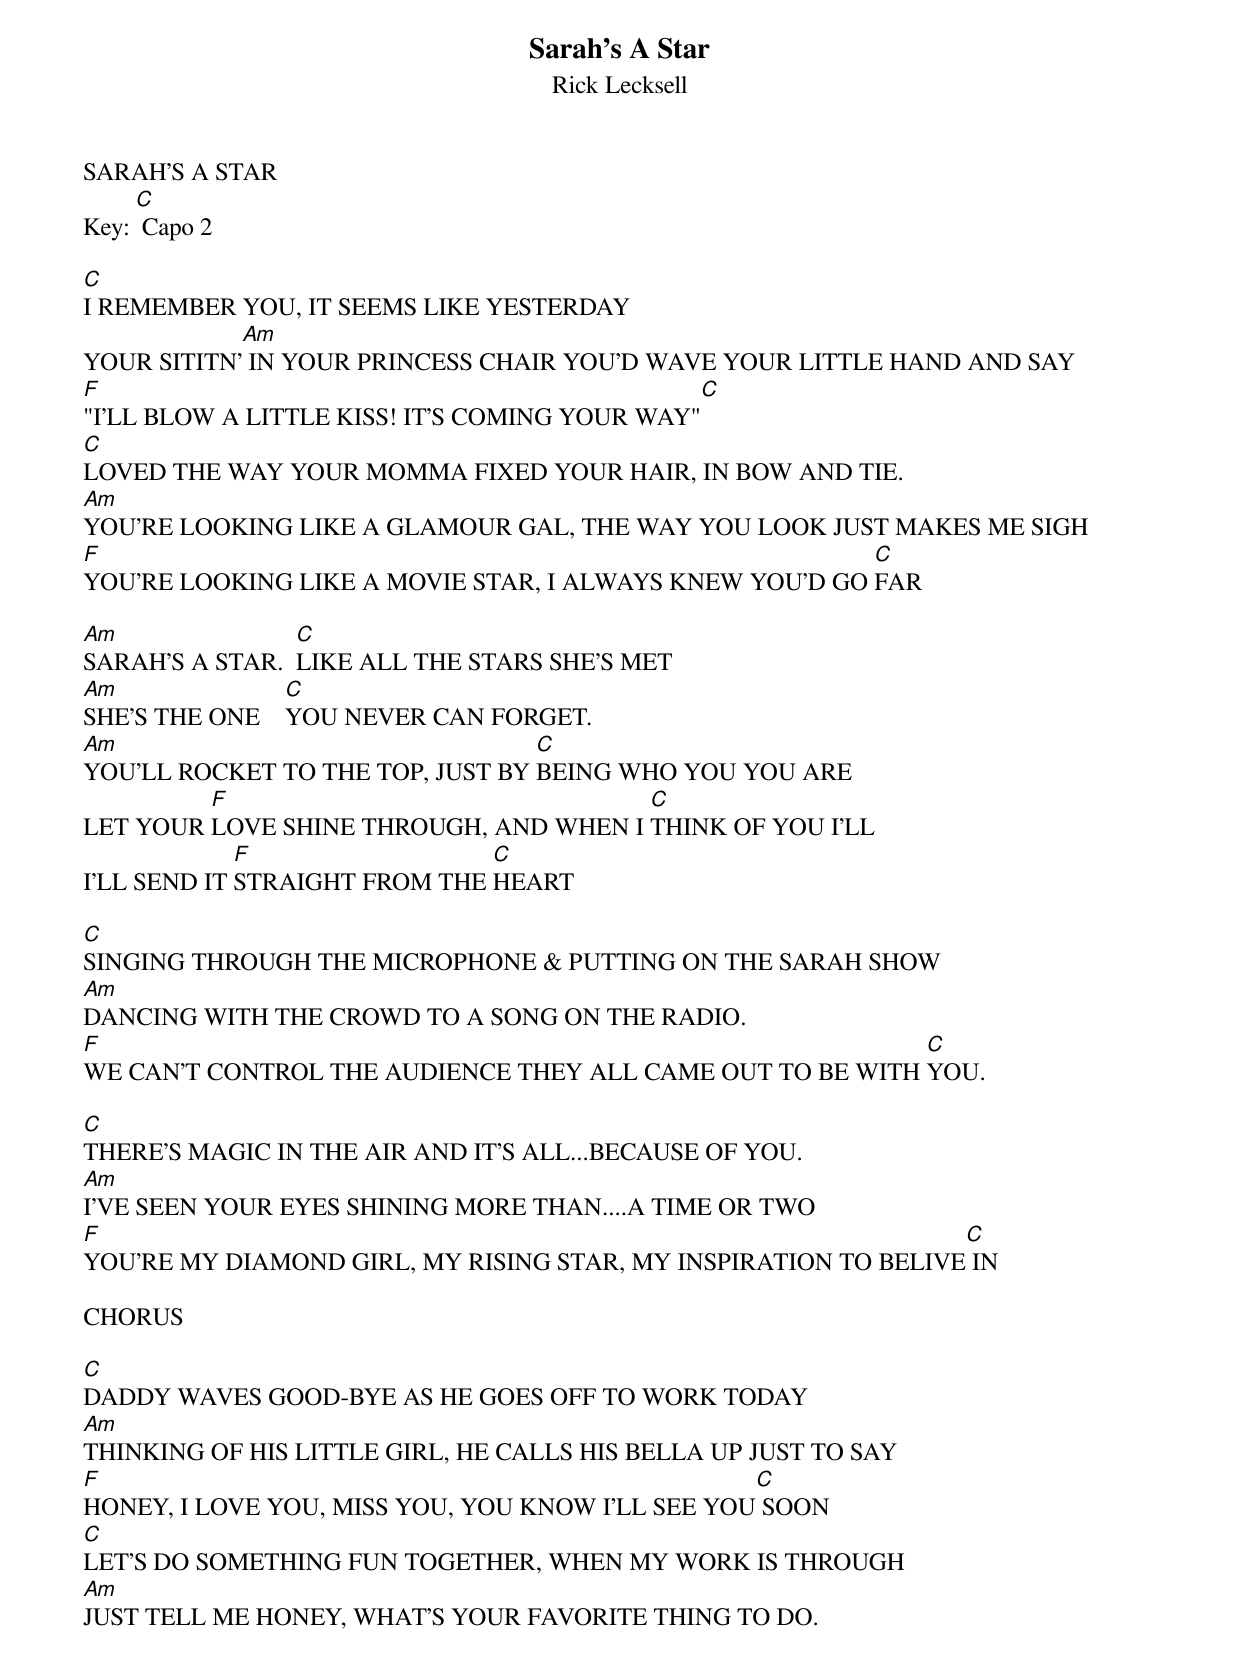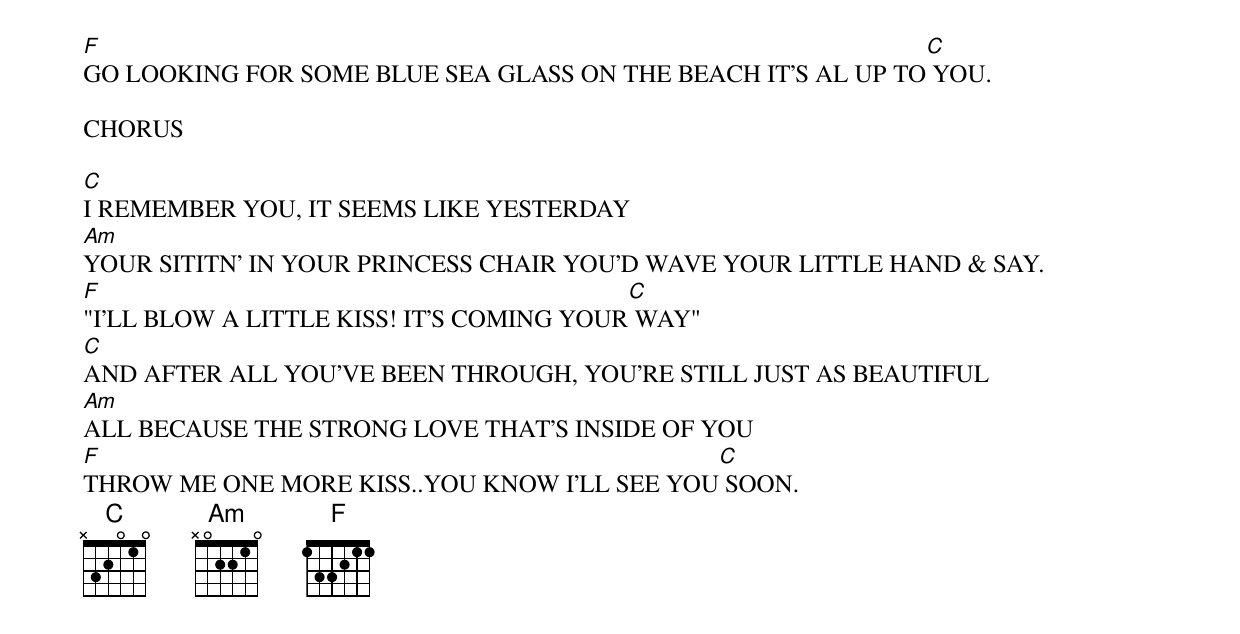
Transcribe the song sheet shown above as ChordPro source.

{title:Sarah's A Star}
{subtitle:Rick Lecksell}
SARAH'S A STAR
Key: [C] Capo 2

[C]I REMEMBER YOU, IT SEEMS LIKE YESTERDAY
YOUR SITITN'[Am] IN YOUR PRINCESS CHAIR YOU'D WAVE YOUR LITTLE HAND AND SAY
[F]"I'LL BLOW A LITTLE KISS! IT'S COMING YOUR WAY"[C]
[C]LOVED THE WAY YOUR MOMMA FIXED YOUR HAIR, IN BOW AND TIE.
[Am]YOU'RE LOOKING LIKE A GLAMOUR GAL, THE WAY YOU LOOK JUST MAKES ME SIGH
[F]YOU'RE LOOKING LIKE A MOVIE STAR, I ALWAYS KNEW YOU'D GO [C]FAR

[Am]SARAH'S A STAR.  [C]LIKE ALL THE STARS SHE'S MET
[Am]SHE'S THE ONE    [C]YOU NEVER CAN FORGET.
[Am]YOU'LL ROCKET TO THE TOP, JUST BY [C]BEING WHO YOU YOU ARE
LET YOUR [F]LOVE SHINE THROUGH, AND WHEN I [C]THINK OF YOU I'LL
I'LL SEND IT [F]STRAIGHT FROM THE [C]HEART

[C]SINGING THROUGH THE MICROPHONE & PUTTING ON THE SARAH SHOW
[Am]DANCING WITH THE CROWD TO A SONG ON THE RADIO.
[F]WE CAN'T CONTROL THE AUDIENCE THEY ALL CAME OUT TO BE WITH [C]YOU.

[C]THERE'S MAGIC IN THE AIR AND IT'S ALL...BECAUSE OF YOU.
[Am]I'VE SEEN YOUR EYES SHINING MORE THAN....A TIME OR TWO
[F]YOU'RE MY DIAMOND GIRL, MY RISING STAR, MY INSPIRATION TO BELIVE[C] IN

CHORUS

[C]DADDY WAVES GOOD-BYE AS HE GOES OFF TO WORK TODAY
[Am]THINKING OF HIS LITTLE GIRL, HE CALLS HIS BELLA UP JUST TO SAY
[F]HONEY, I LOVE YOU, MISS YOU, YOU KNOW I'LL SEE YOU[C] SOON
[C]LET'S DO SOMETHING FUN TOGETHER, WHEN MY WORK IS THROUGH
[Am]JUST TELL ME HONEY, WHAT'S YOUR FAVORITE THING TO DO.
[F]GO LOOKING FOR SOME BLUE SEA GLASS ON THE BEACH IT'S AL UP TO[C] YOU.

CHORUS

[C]I REMEMBER YOU, IT SEEMS LIKE YESTERDAY
[Am]YOUR SITITN' IN YOUR PRINCESS CHAIR YOU'D WAVE YOUR LITTLE HAND & SAY.
[F]"I'LL BLOW A LITTLE KISS! IT'S COMING YOUR[C] WAY"
[C]AND AFTER ALL YOU'VE BEEN THROUGH, YOU'RE STILL JUST AS BEAUTIFUL
[Am]ALL BECAUSE THE STRONG LOVE THAT'S INSIDE OF YOU
[F]THROW ME ONE MORE KISS..YOU KNOW I'LL SEE YOU[C] SOON.
